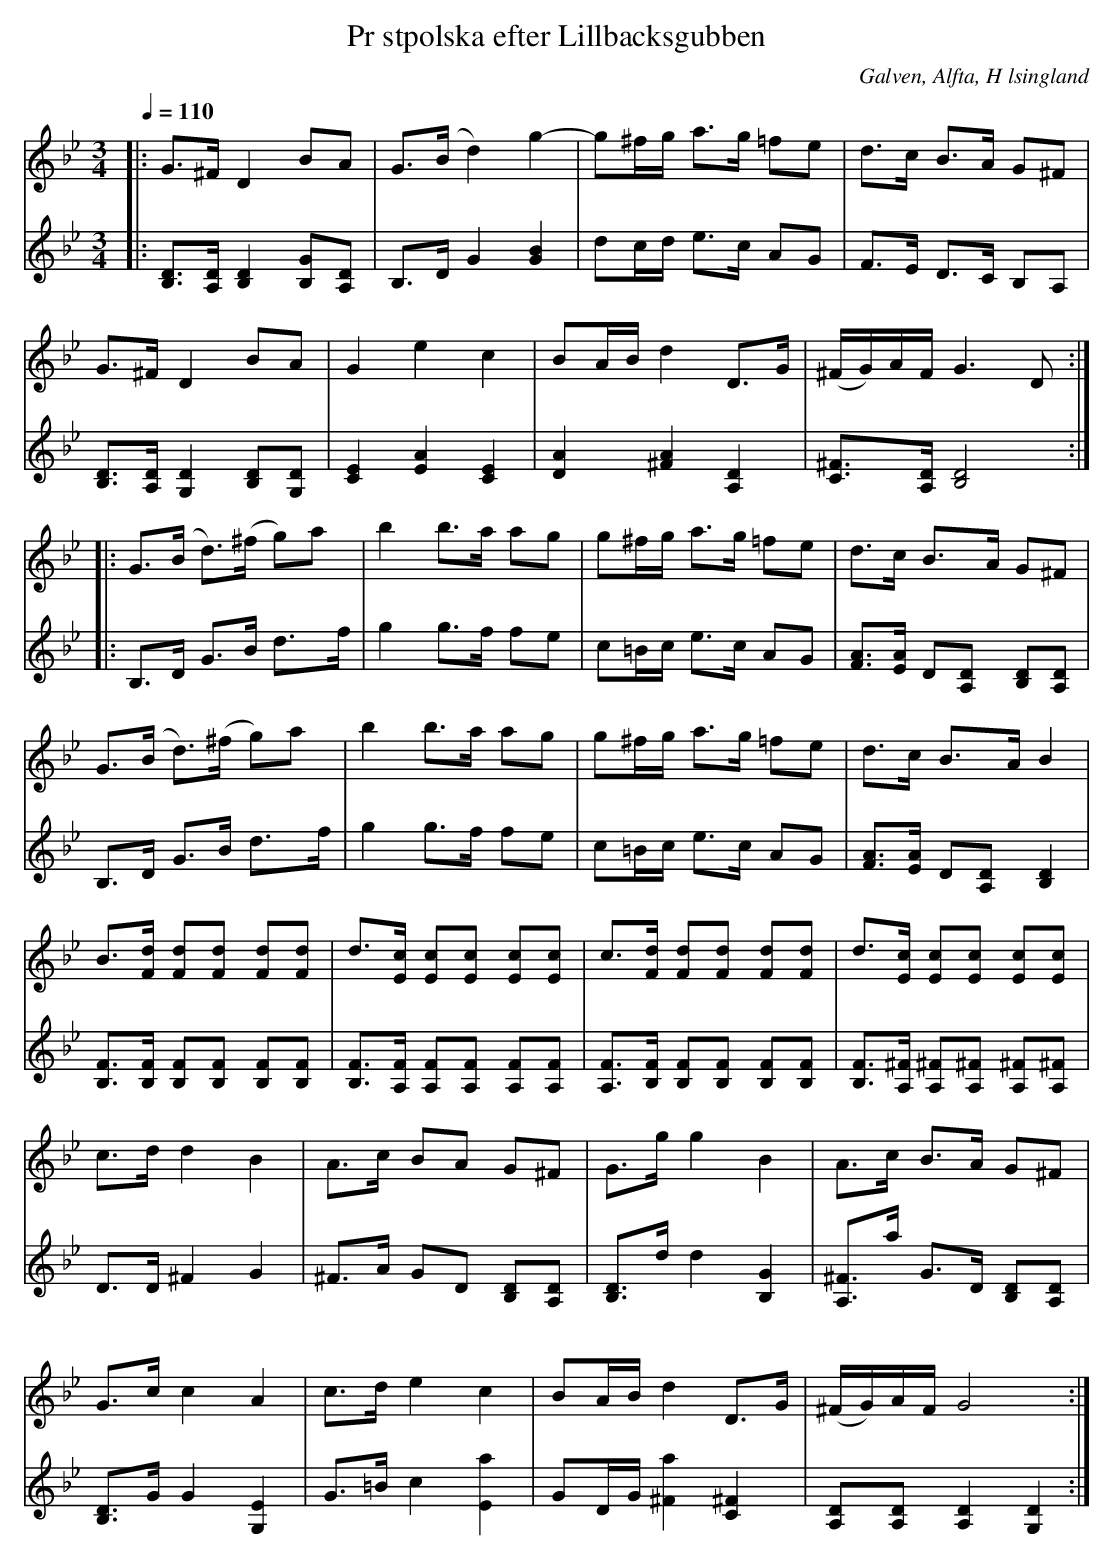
X:1
T:Pr stpolska efter Lillbacksgubben
O:Galven, Alfta, H lsingland
M:3/4
L:1/8
Q:1/4=110
K:Gm
V:1
|:G>^F   D2       BA         | G>(B   d2)      g2-       | g^f/g/ a>g =fe | d>c         B>A G^F  |
G>^F   D2       BA         | G2     e2       c2           | BA/B/  d2 D>G  | (^F/G/)A/F/ G3 D  ::
G>(B   d>)(^f   g)a        | b2     b>a      ag         | g^f/g/ a>g =fe | d>c         B>A G^F  |
G>(B   d>)(^f   g)a        | b2     b>a      ag         | g^f/g/ a>g =fe | d>c         B>A B2   |
B>[Fd] [Fd][Fd] [Fd][Fd] | d>[Ec] [Ec][Ec] [Ec][Ec] | \
c>[Fd] [Fd][Fd] [Fd][Fd] | d>[Ec] [Ec][Ec] [Ec][Ec] |
c>d    d2       B2           | A>c    BA       G^F       | G>g    g2 B2     | A>c         B>A G^F  |
G>c    c2       A2           | c>d    e2       c2        | BA/B/  d2 D>G   | (^F/G/)A/F/ G4      :|
V:2
|:[DB,]>[DA,] [DB,]2 [GB,][DA,] | B,>D G2 [GB]2 | dc/d/ e>c AG | F>E D>C B,A, |
[DB,]>[DA,] [DG,]2 [DB,][DG,] | [CE]2 [EA]2 [CE]2 | [DA]2 [^FA]2 [A,D]2 | [^FC]>[DA,] [B,D]4 ::
B,>D G>B d>f | g2 g>f fe | c=B/c/ e>c AG | [AF]>[AE] D[DA,] [B,D][DA,] |
B,>D G>B d>f | g2 g>f fe | c=B/c/ e>c AG | [AF]>[AE] D[DA,] [B,D]2 |
[B,F]>[B,F] [B,F][B,F] [B,F][B,F] | [B,F]>[A,F] [A,F][A,F] [A,F][A,F] | [A,F]>[B,F] [B,F][B,F] [B,F][B,F] | [B,F]>[A,^F] [A,^F][A,^F] [A,^F][A,^F] |
D>D ^F2 G2 | ^F>A GD [DB,][DA,] | [DB,]>d d2 [GB,]2 | [^FA,]>a G>D [DB,][DA,] |
[DB,]>G G2 [EG,]2 | G>=B c2 [aE]2 | GD/G/ [a^F]2 [^FC]2 | [DA,][DA,] [DA,]2 [DG,]2 :|
